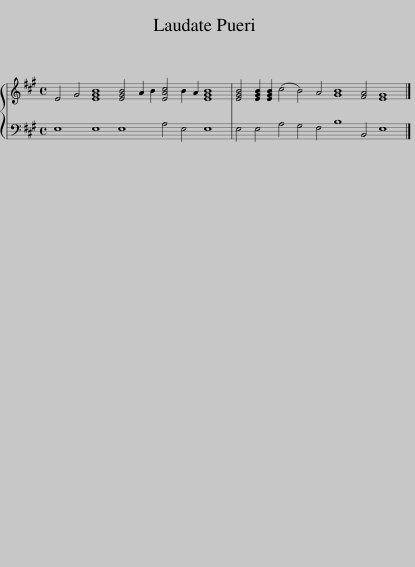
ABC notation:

X:1
%%score { 1 | 2 }
L:1/8
M:4/4
I:linebreak $
K:A
V:1 treble
V:2 bass
V:1
 E4 G4 [EGB]8 [EGB]4 A2 B2 [EAc]4 B2 A2 [EGB]8 | [EGB]4 [EGB]2 [EGB]2 (c4 B4) A4 [GB]8 [FA]4 [EG]8 |] %2
V:2
 E,8 E,8 E,8 A,4 E,4 E,8 | E,4 E,4 A,4 G,4 F,4 B,8 B,,4 E,8 |] %2
